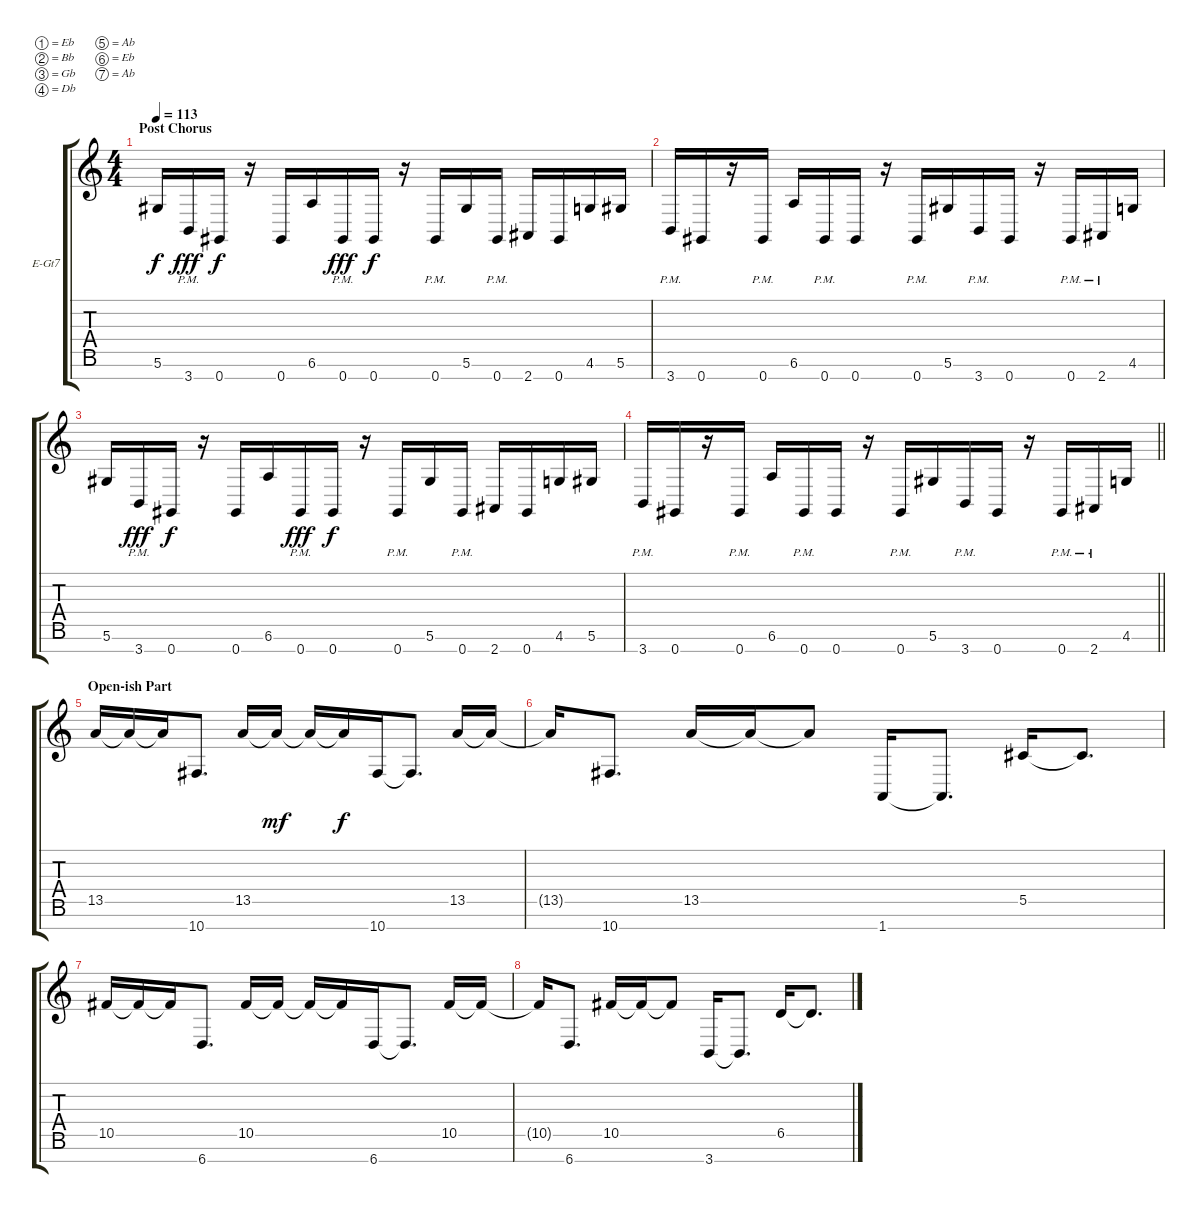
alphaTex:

\bracketExtendMode groupsimilarinstruments
\firstSystemTrackNameOrientation horizontal
\otherSystemsTrackNameOrientation horizontal
\track ("Track 1" "E-Gt7") {instrument distortionguitar}
\staff {score tabs}
\tuning (Eb4 Bb3 Gb3 Db3 Ab2 Eb2 Ab1)
\ts (4 4)
\section ("" "Post Chorus")
\tempo 113
\clef g2
\ks c
5.6.16{dy f} 3.7{pm}.16{dy fff} 0.7.16{dy f} r.16 0.7.16 6.6.16 0.7{pm}.16{dy fff} 0.7.16{dy f} r.16 0.7{pm}.16 5.6.16 0.7{pm}.16 2.7.16 0.7.16 4.6.16 5.6.16 |
3.7{pm}.16 0.7.16 r.16 0.7{pm}.16 6.6.16 0.7{pm}.16 0.7.16 r.16 0.7{pm}.16 5.6.16 3.7{pm}.16 0.7.16 r.16 0.7{pm}.16 2.7{pm}.16 4.6.16 |
5.6.16 3.7{pm}.16{dy fff} 0.7.16{dy f} r.16 0.7.16 6.6.16 0.7{pm}.16{dy fff} 0.7.16{dy f} r.16 0.7{pm}.16 5.6.16 0.7{pm}.16 2.7.16 0.7.16 4.6.16 5.6.16 |
\barLineRight lightlight
3.7{pm}.16 0.7.16 r.16 0.7{pm}.16 6.6.16 0.7{pm}.16 0.7.16 r.16 0.7{pm}.16 5.6.16 3.7{pm}.16 0.7.16 r.16 0.7{pm}.16 2.7{pm}.16 4.6.16 |
\section ("" "Open-ish Part")
13.5.16 13.5{t}.16 13.5{t}.16 10.7.8{d} 13.5.16 13.5{t}.16{dy mf} 13.5{t}.16 13.5{t}.16{dy f} 10.7.16 10.7{t}.8{d} 13.5.16 13.5{t}.16 |
13.5{t}.16 10.7.8{d} 13.5.16 13.5{t}.16 13.5{t}.8 1.7.16 1.7{t}.8{d} 5.5.16 5.5{t}.8{d} |
10.5.16 10.5{t}.16 10.5{t}.16 6.7.8{d} 10.5.16 10.5{t}.16 10.5{t}.16 10.5{t}.16 6.7.16 6.7{t}.8{d} 10.5.16 10.5{t}.16 |
10.5{t}.16 6.7.8{d} 10.5.16 10.5{t}.16 10.5{t}.8 3.7.16 3.7{t}.8{d} 6.5.16 6.5{t}.8{d}
